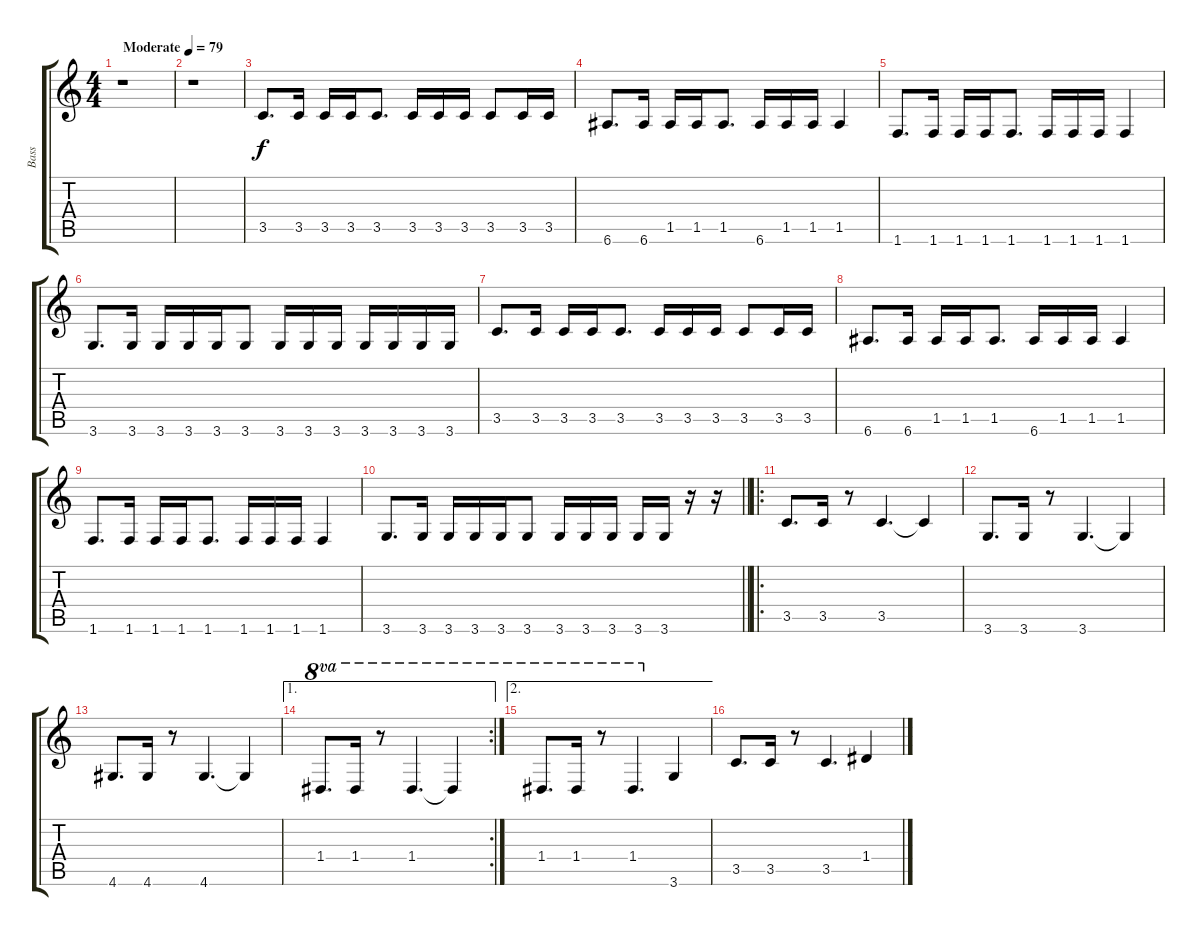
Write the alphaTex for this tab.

\track ("Bass" "Bass") {instrument electricbassfinger}
\staff {score tabs}
\tuning (E4 B3 G3 D3 A2 E2) {hide}
\ts (4 4)
\tempo (79 "Moderate")
\clef g2
\ks c
r.1{dy f instrument electricbassfinger} |
r.1 |
3.5.8{d} 3.5.16 3.5.16 3.5.16 3.5.8{d} 3.5.16 3.5.16 3.5.16 3.5.8 3.5.16 3.5.16 |
6.6.8{d} 6.6.16 1.5.16 1.5.16 1.5.8{d} 6.6.16 1.5.16 1.5.16 1.5.4 |
1.6.8{d} 1.6.16 1.6.16 1.6.16 1.6.8{d} 1.6.16 1.6.16 1.6.16 1.6.4 |
3.6.8{d} 3.6.16 3.6.16 3.6.16 3.6.16 3.6.8 3.6.16 3.6.16 3.6.16 3.6.16 3.6.16 3.6.16 3.6.16 |
3.5.8{d} 3.5.16 3.5.16 3.5.16 3.5.8{d} 3.5.16 3.5.16 3.5.16 3.5.8 3.5.16 3.5.16 |
6.6.8{d} 6.6.16 1.5.16 1.5.16 1.5.8{d} 6.6.16 1.5.16 1.5.16 1.5.4 |
1.6.8{d} 1.6.16 1.6.16 1.6.16 1.6.8{d} 1.6.16 1.6.16 1.6.16 1.6.4 |
\barLineRight lightlight
3.6.8{d} 3.6.16 3.6.16 3.6.16 3.6.16 3.6.8 3.6.16 3.6.16 3.6.16 3.6.16 3.6.16 r.16 r.16 |
\ro
3.5.8{d} 3.5.16 r.8 3.5.4{d} 3.5{t}.4 |
3.6.8{d} 3.6.16 r.8 3.6.4{d} 3.6{t}.4 |
4.6.8{d} 4.6.16 r.8 4.6.4{d} 4.6{t}.4 |
\ae 1
\rc 2
1.4.8{d ot 8va} 1.4.16{ot 8va} r.8{ot 8va} 1.4.4{d ot 8va} 1.4{t}.4{ot 8va} |
\ae 2
1.4.8{d ot 8va} 1.4.16{ot 8va} r.8{ot 8va} 1.4.4{d ot 8va} 3.6.4 |
3.5.8{d} 3.5.16 r.8 3.5.4{d} 1.4.4
